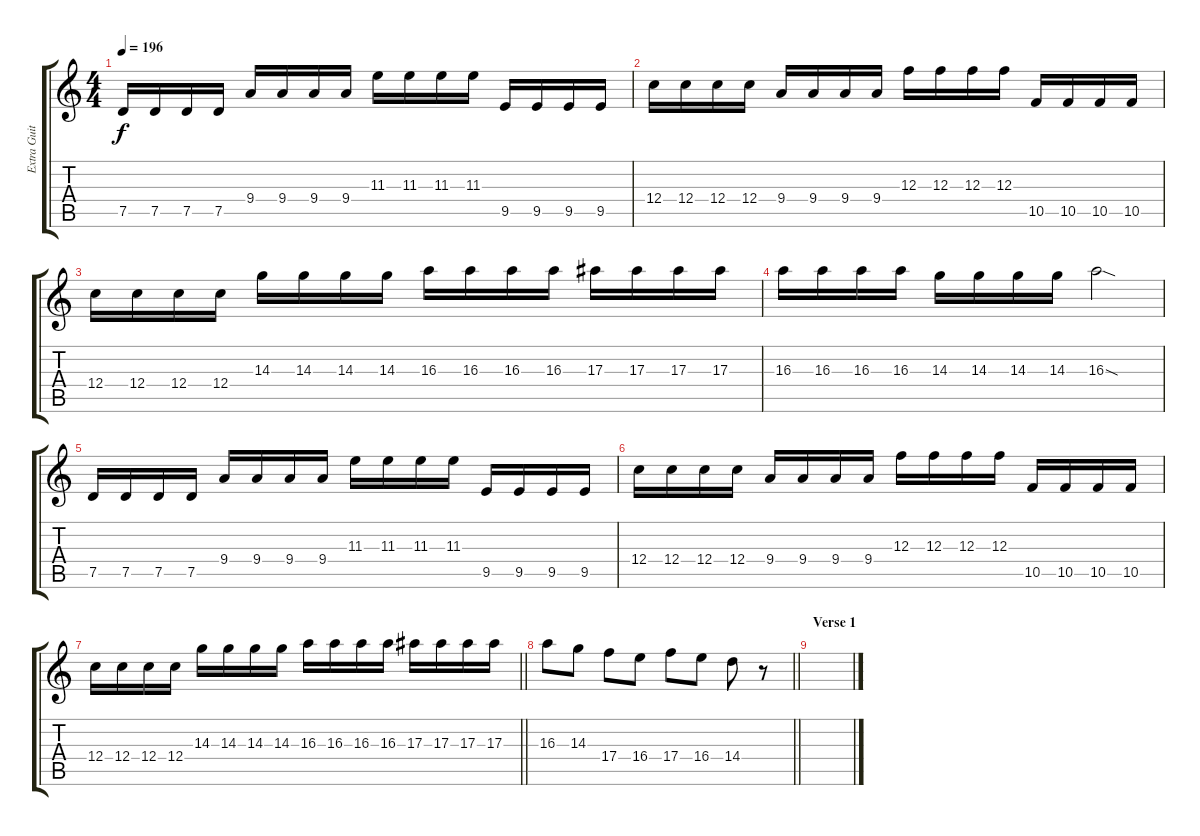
\track ("Extra Guitar/ Synth Strings" "Extra Guit") {instrument distortionguitar}
\staff {score tabs}
\tuning (D4 A3 F3 C3 G2 D2) {hide}
\ts (4 4)
\tempo 196
\clef g2
\ks c
7.5.16{dy f} 7.5.16 7.5.16 7.5.16 9.4.16 9.4.16 9.4.16 9.4.16 11.3.16 11.3.16 11.3.16 11.3.16 9.5.16 9.5.16 9.5.16 9.5.16 |
12.4.16 12.4.16 12.4.16 12.4.16 9.4.16 9.4.16 9.4.16 9.4.16 12.3.16 12.3.16 12.3.16 12.3.16 10.5.16 10.5.16 10.5.16 10.5.16 |
12.4.16 12.4.16 12.4.16 12.4.16 14.3.16 14.3.16 14.3.16 14.3.16 16.3.16 16.3.16 16.3.16 16.3.16 17.3.16 17.3.16 17.3.16 17.3.16 |
16.3.16 16.3.16 16.3.16 16.3.16 14.3.16 14.3.16 14.3.16 14.3.16 16.3{sod}.2 |
7.5.16 7.5.16 7.5.16 7.5.16 9.4.16 9.4.16 9.4.16 9.4.16 11.3.16 11.3.16 11.3.16 11.3.16 9.5.16 9.5.16 9.5.16 9.5.16 |
12.4.16 12.4.16 12.4.16 12.4.16 9.4.16 9.4.16 9.4.16 9.4.16 12.3.16 12.3.16 12.3.16 12.3.16 10.5.16 10.5.16 10.5.16 10.5.16 |
\barLineRight lightlight
12.4.16 12.4.16 12.4.16 12.4.16 14.3.16 14.3.16 14.3.16 14.3.16 16.3.16 16.3.16 16.3.16 16.3.16 17.3.16 17.3.16 17.3.16 17.3.16 |
\section ("" "")
\barLineRight lightlight
16.3.8 14.3.8 17.4.8 16.4.8 17.4.8 16.4.8 14.4.8 r.8 |
\section ("" "Verse 1")
